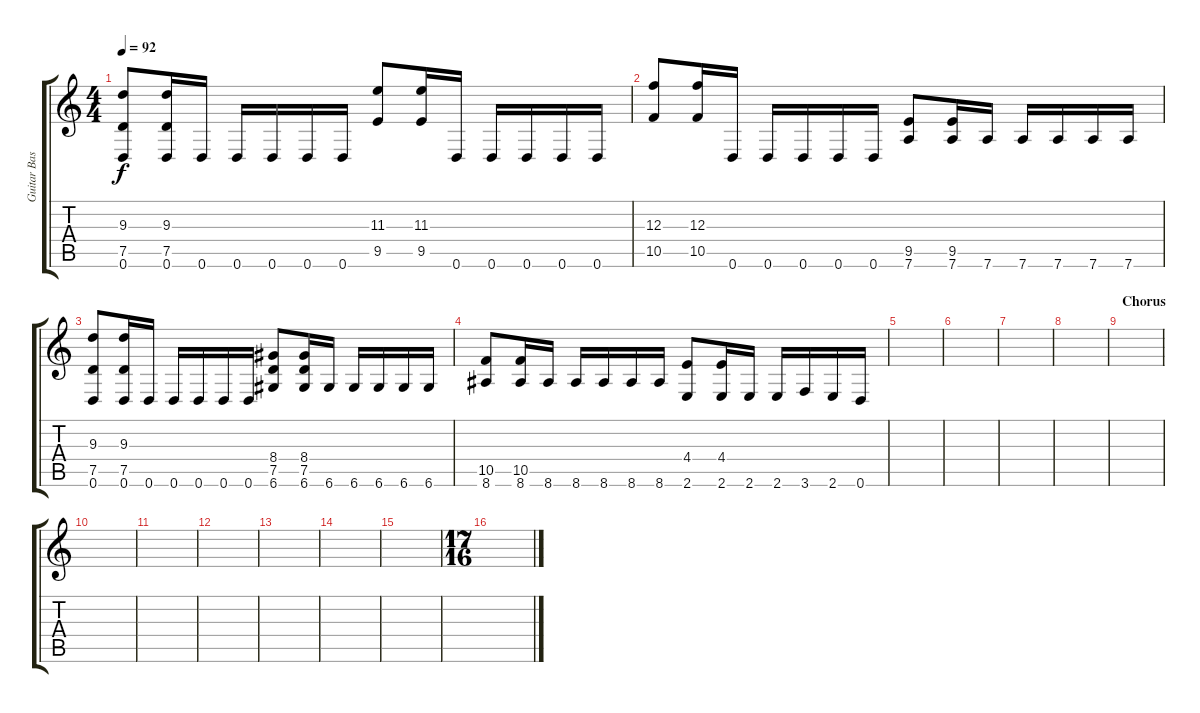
\track ("Guitar Base" "Guitar Bas") {instrument overdrivenguitar}
\staff {score tabs}
\tuning (D4 A3 F3 C3 G2 D2) {hide}
\ts (4 4)
\tempo 92
\clef g2
\ks c
(9.3 7.5 0.6).8{dy f} (9.3 7.5 0.6).16 0.6.16 0.6.16 0.6.16 0.6.16 0.6.16 (11.3 9.5).8 (11.3 9.5).16 0.6.16 0.6.16 0.6.16 0.6.16 0.6.16 |
(12.3 10.5).8 (12.3 10.5).16 0.6.16 0.6.16 0.6.16 0.6.16 0.6.16 (9.5 7.6).8 (9.5 7.6).16 7.6.16 7.6.16 7.6.16 7.6.16 7.6.16 |
(9.3 7.5 0.6).8 (9.3 7.5 0.6).16 0.6.16 0.6.16 0.6.16 0.6.16 0.6.16 (8.4 7.5 6.6).8 (8.4 7.5 6.6).16 6.6.16 6.6.16 6.6.16 6.6.16 6.6.16 |
(10.5 8.6).8 (10.5 8.6).16 8.6.16 8.6.16 8.6.16 8.6.16 8.6.16 (4.4 2.6).8 (4.4 2.6).16 2.6.16 2.6.16 3.6.16 2.6.16 0.6.16 |
|
|
|
|
\section ("" "Chorus")
|
|
|
|
|
|
|
\ts (17 16)
